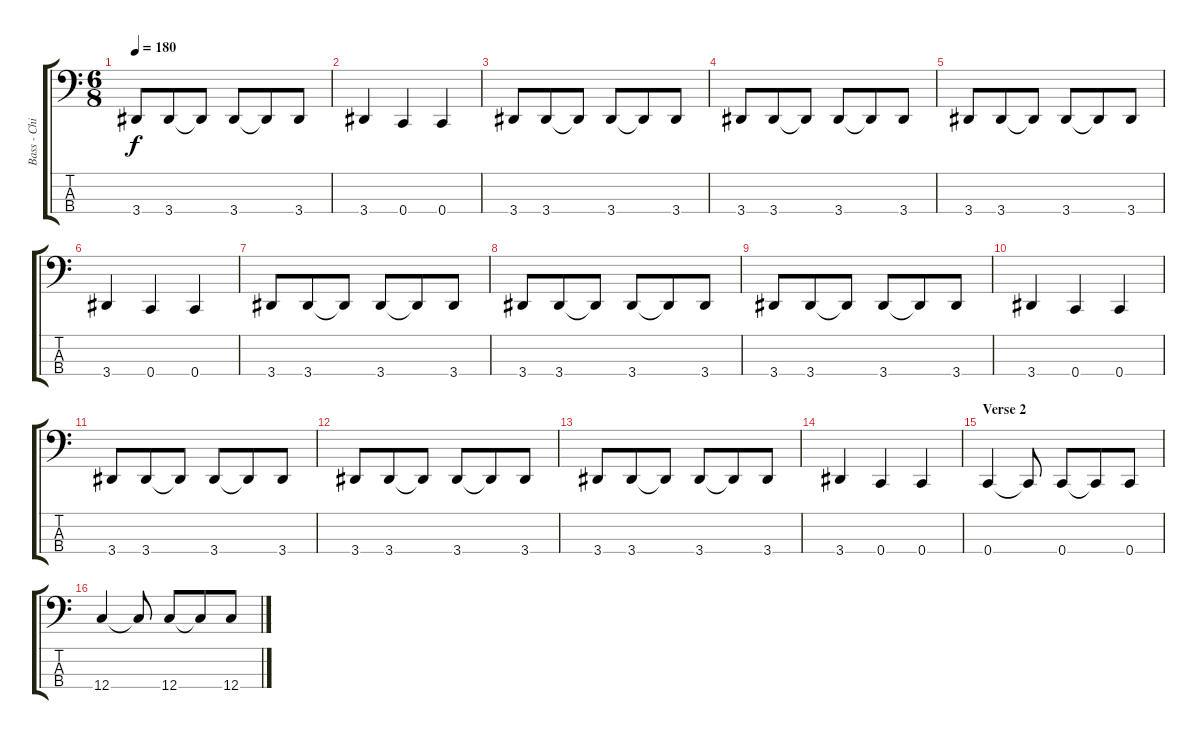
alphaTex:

\track ("Bass - Chi Cheng" "Bass - Chi") {instrument electricbassfinger}
\staff {score tabs}
\tuning (F2 C2 G1 C1) {hide}
\ts (6 8)
\tempo 180
\clef f4
\ks c
3.4.8{dy f} 3.4.8 3.4{t}.8 3.4.8 3.4{t}.8 3.4.8 |
3.4.4 0.4.4 0.4.4 |
3.4.8 3.4.8 3.4{t}.8 3.4.8 3.4{t}.8 3.4.8 |
3.4.8 3.4.8 3.4{t}.8 3.4.8 3.4{t}.8 3.4.8 |
3.4.8 3.4.8 3.4{t}.8 3.4.8 3.4{t}.8 3.4.8 |
3.4.4 0.4.4 0.4.4 |
3.4.8 3.4.8 3.4{t}.8 3.4.8 3.4{t}.8 3.4.8 |
3.4.8 3.4.8 3.4{t}.8 3.4.8 3.4{t}.8 3.4.8 |
3.4.8 3.4.8 3.4{t}.8 3.4.8 3.4{t}.8 3.4.8 |
3.4.4 0.4.4 0.4.4 |
3.4.8 3.4.8 3.4{t}.8 3.4.8 3.4{t}.8 3.4.8 |
3.4.8 3.4.8 3.4{t}.8 3.4.8 3.4{t}.8 3.4.8 |
3.4.8 3.4.8 3.4{t}.8 3.4.8 3.4{t}.8 3.4.8 |
3.4.4 0.4.4 0.4.4 |
\section ("" "Verse 2")
0.4.4 0.4{t}.8 0.4.8 0.4{t}.8 0.4.8 |
12.4.4 12.4{t}.8 12.4.8 12.4{t}.8 12.4{ss}.8
